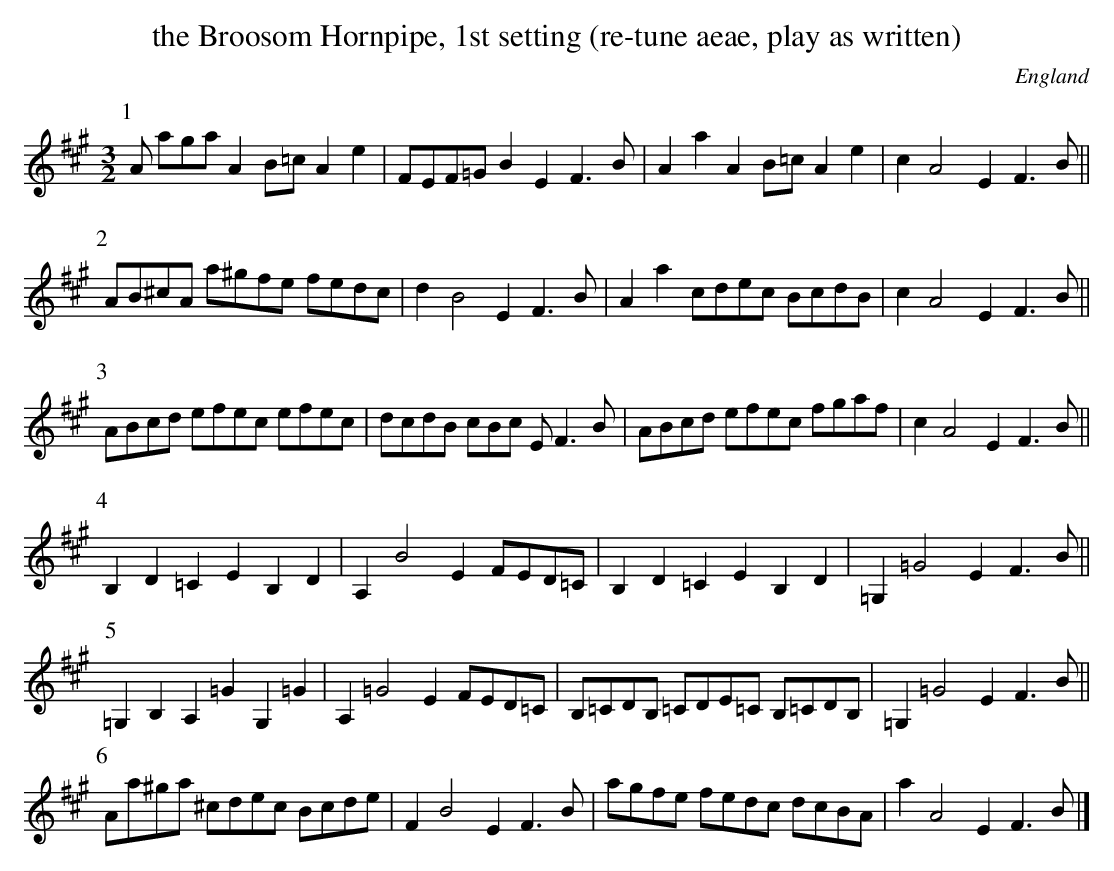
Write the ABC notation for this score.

X:1
T:the Broosom Hornpipe, 1st setting (re-tune aeae, play as written)
L:1/8
M:3/2
O:England
K:A major
P:1
A aga A2 B=c A2 e2 | FEF=G B2 E2 F3 B |\
A2 a2 A2 B=c A2 e2 | c2 A4    E2 F3 B ||
P:2
AB^cA a^gfe fedc | d2 B4 E2 F3 B |\
A2 a2 cdec  BcdB | c2 A4 E2 F3 B ||
P:3
ABcd efec efec | dcdB cBc E F3 B |\
ABcd efec fgaf | c2 A4    E2 F3 B||
P:4
B,2 D2 =C2 E2 B,2 D2 | A,2   B4  E2 FED=C|\
B,2 D2 =C2 E2 B,2 D2 | =G,2 =G4 E2 F3 B ||
P:5
=G,2 B,2 A,2 =G2 G,2 =G2| A,2 =G4 E2 FED=C |\
B,=CDB, =CDE=C B,=CDB, | =G,2 =G4 E2 F3 B ||
P:6
Aa^ga ^cdec Bcde | F2 B4 E2 F3 B |\
agfe   fedc dcBA | a2 A4 E2 F3 B |]
